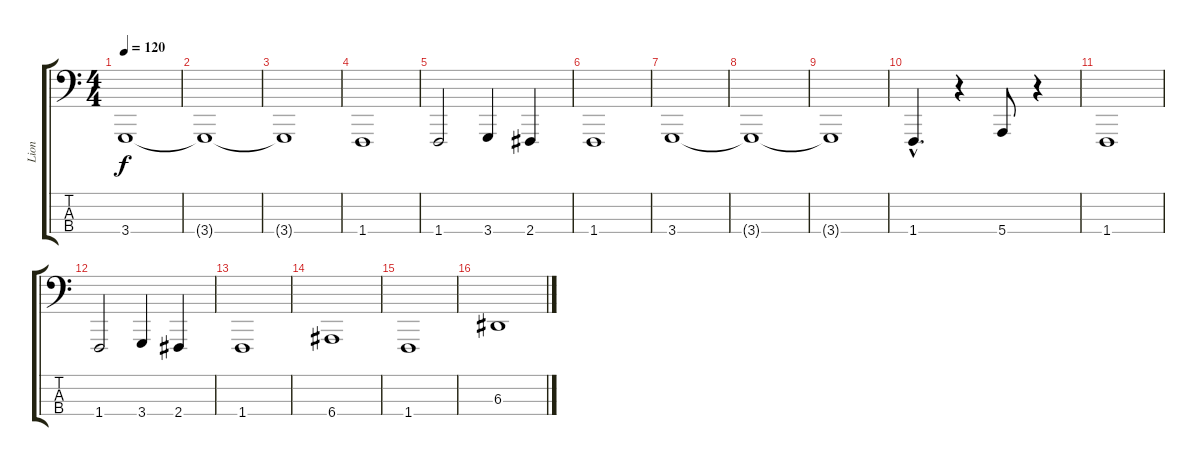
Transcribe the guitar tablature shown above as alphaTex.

\track ("Lion" "Lion") {instrument lead2sawtooth}
\staff {score tabs}
\tuning (G2 D2 A1 E1) {hide}
\ts (4 4)
\tempo 120
\clef f4
\ks c
3.4.1{dy f} |
3.4{t}.1 |
3.4{t}.1 |
1.4.1 |
1.4.2 3.4.4 2.4.4 |
1.4.1 |
3.4.1 |
3.4{t}.1 |
3.4{t}.1 |
1.4{hac}.4{d} r.4 5.4.8 r.4 |
1.4.1 |
1.4.2 3.4.4 2.4.4 |
1.4.1 |
6.4.1 |
1.4.1 |
6.3.1
